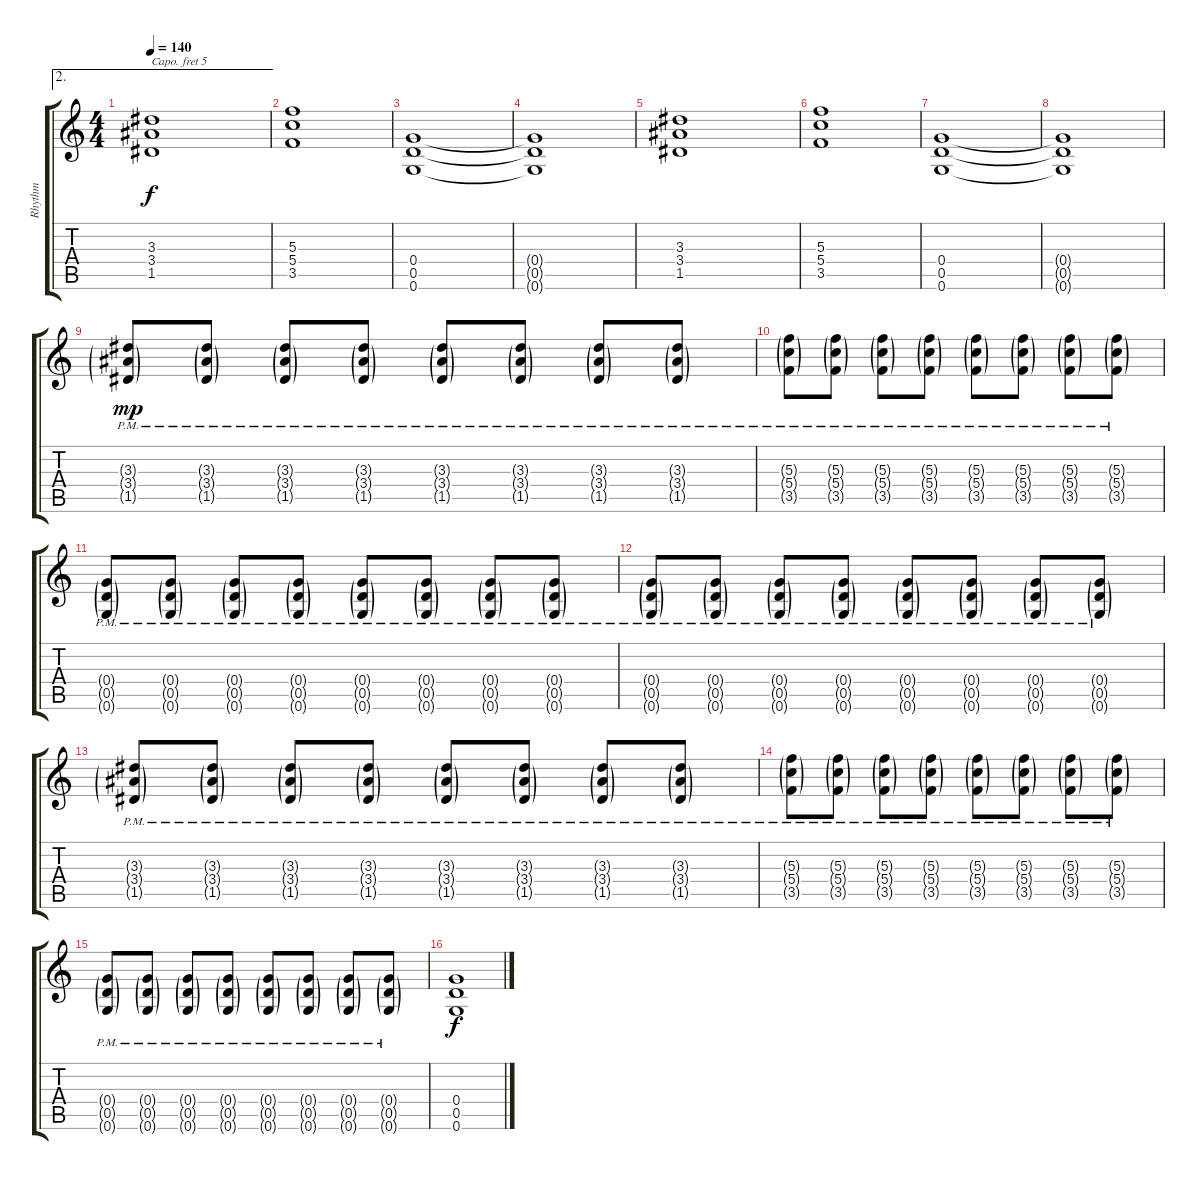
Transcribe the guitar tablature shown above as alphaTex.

\track ("Rhythm" "Rhythm") {instrument distortionguitar}
\staff {score tabs}
\capo 5
\tuning (E4 B3 G3 D3 A2 D2) {hide}
\ae 2
\ts (4 4)
\tempo 140
\clef g2
\ks c
(3.3 3.4 1.5).1{dy f} |
(5.3 5.4 3.5).1 |
(0.4 0.5 0.6).1 |
(0.4{t} 0.5{t} 0.6{t}).1 |
(3.3 3.4 1.5).1 |
(5.3 5.4 3.5).1 |
(0.4 0.5 0.6).1 |
(0.4{t} 0.5{t} 0.6{t}).1 |
(3.3{g pm} 3.4{g pm} 1.5{g pm}).8{dy mp} (3.3{g pm} 3.4{g pm} 1.5{g pm}).8 (3.3{g pm} 3.4{g pm} 1.5{g pm}).8 (3.3{g pm} 3.4{g pm} 1.5{g pm}).8 (3.3{g pm} 3.4{g pm} 1.5{g pm}).8 (3.3{g pm} 3.4{g pm} 1.5{g pm}).8 (3.3{g pm} 3.4{g pm} 1.5{g pm}).8 (3.3{g pm} 3.4{g pm} 1.5{g pm}).8 |
(5.3{g pm} 5.4{g pm} 3.5{g pm}).8 (5.3{g pm} 5.4{g pm} 3.5{g pm}).8 (5.3{g pm} 5.4{g pm} 3.5{g pm}).8 (5.3{g pm} 5.4{g pm} 3.5{g pm}).8 (5.3{g pm} 5.4{g pm} 3.5{g pm}).8 (5.3{g pm} 5.4{g pm} 3.5{g pm}).8 (5.3{g pm} 5.4{g pm} 3.5{g pm}).8 (5.3{g pm} 5.4{g pm} 3.5{g pm}).8 |
(0.4{g pm} 0.5{g pm} 0.6{g pm}).8 (0.4{g pm} 0.5{g pm} 0.6{g pm}).8 (0.4{g pm} 0.5{g pm} 0.6{g pm}).8 (0.4{g pm} 0.5{g pm} 0.6{g pm}).8 (0.4{g pm} 0.5{g pm} 0.6{g pm}).8 (0.4{g pm} 0.5{g pm} 0.6{g pm}).8 (0.4{g pm} 0.5{g pm} 0.6{g pm}).8 (0.4{g pm} 0.5{g pm} 0.6{g pm}).8 |
(0.4{g pm} 0.5{g pm} 0.6{g pm}).8 (0.4{g pm} 0.5{g pm} 0.6{g pm}).8 (0.4{g pm} 0.5{g pm} 0.6{g pm}).8 (0.4{g pm} 0.5{g pm} 0.6{g pm}).8 (0.4{g pm} 0.5{g pm} 0.6{g pm}).8 (0.4{g pm} 0.5{g pm} 0.6{g pm}).8 (0.4{g pm} 0.5{g pm} 0.6{g pm}).8 (0.4{g pm} 0.5{g pm} 0.6{g pm}).8 |
(3.3{g pm} 3.4{g pm} 1.5{g pm}).8 (3.3{g pm} 3.4{g pm} 1.5{g pm}).8 (3.3{g pm} 3.4{g pm} 1.5{g pm}).8 (3.3{g pm} 3.4{g pm} 1.5{g pm}).8 (3.3{g pm} 3.4{g pm} 1.5{g pm}).8 (3.3{g pm} 3.4{g pm} 1.5{g pm}).8 (3.3{g pm} 3.4{g pm} 1.5{g pm}).8 (3.3{g pm} 3.4{g pm} 1.5{g pm}).8 |
(5.3{g pm} 5.4{g pm} 3.5{g pm}).8 (5.3{g pm} 5.4{g pm} 3.5{g pm}).8 (5.3{g pm} 5.4{g pm} 3.5{g pm}).8 (5.3{g pm} 5.4{g pm} 3.5{g pm}).8 (5.3{g pm} 5.4{g pm} 3.5{g pm}).8 (5.3{g pm} 5.4{g pm} 3.5{g pm}).8 (5.3{g pm} 5.4{g pm} 3.5{g pm}).8 (5.3{g pm} 5.4{g pm} 3.5{g pm}).8 |
(0.4{g pm} 0.5{g pm} 0.6{g pm}).8 (0.4{g pm} 0.5{g pm} 0.6{g pm}).8 (0.4{g pm} 0.5{g pm} 0.6{g pm}).8 (0.4{g pm} 0.5{g pm} 0.6{g pm}).8 (0.4{g pm} 0.5{g pm} 0.6{g pm}).8 (0.4{g pm} 0.5{g pm} 0.6{g pm}).8 (0.4{g pm} 0.5{g pm} 0.6{g pm}).8 (0.4{g pm} 0.5{g pm} 0.6{g pm}).8 |
(0.4 0.5 0.6).1{dy f volume 0}
